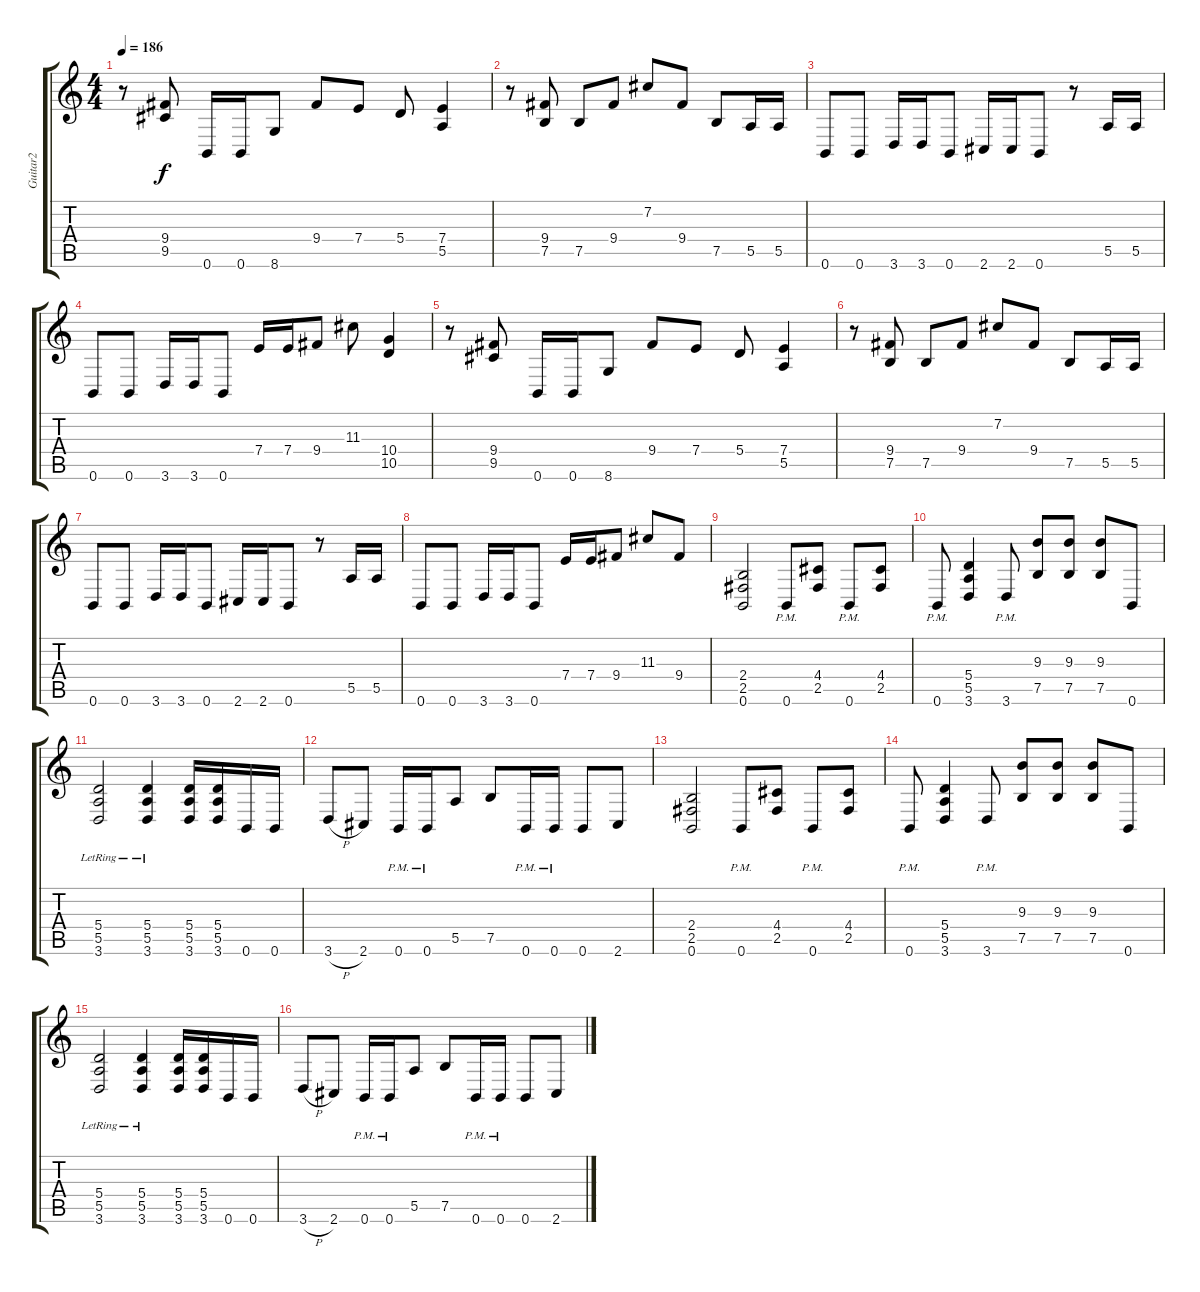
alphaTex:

\track ("Guitar2" "Guitar2") {instrument distortionguitar}
\staff {score tabs}
\tuning (B3 Gb3 D3 A2 E2 B1) {hide}
\ts (4 4)
\tempo 186
\clef g2
\ks c
r.8{dy f} (9.4 9.5).8 0.6.16 0.6.16 8.6.8 9.4.8 7.4.8 5.4.8 (7.4 5.5).4 |
r.8 (9.4 7.5).8 7.5.8 9.4.8 7.2.8 9.4.8 7.5.8 5.5.16 5.5.16 |
0.6.8 0.6.8 3.6.16 3.6.16 0.6.8 2.6.16 2.6.16 0.6.8 r.8 5.5.16 5.5.16 |
0.6.8 0.6.8 3.6.16 3.6.16 0.6.8 7.4.16 7.4.16 9.4.8 11.3.8 (10.4 10.5).4 |
r.8 (9.4 9.5).8 0.6.16 0.6.16 8.6.8 9.4.8 7.4.8 5.4.8 (7.4 5.5).4 |
r.8 (9.4 7.5).8 7.5.8 9.4.8 7.2.8 9.4.8 7.5.8 5.5.16 5.5.16 |
0.6.8 0.6.8 3.6.16 3.6.16 0.6.8 2.6.16 2.6.16 0.6.8 r.8 5.5.16 5.5.16 |
0.6.8 0.6.8 3.6.16 3.6.16 0.6.8 7.4.16 7.4.16 9.4.8 11.3.8 9.4.8 |
(2.4 2.5 0.6).2 0.6{pm}.8 (4.4 2.5).8 0.6{pm}.8 (4.4 2.5).8 |
0.6{pm}.8 (5.4 5.5 3.6).4 3.6{pm}.8 (9.3 7.5).8 (9.3 7.5).8 (9.3 7.5).8 0.6.8 |
(5.4{lr} 5.5{lr} 3.6).2 (5.4{lr} 5.5{lr} 3.6{lr}).4 (5.4 5.5 3.6).16 (5.4 5.5 3.6).16 0.6.16 0.6.16 |
3.6{h}.8 2.6.8 0.6{pm}.16 0.6{pm}.16 5.5.8 7.5.8 0.6{pm}.16 0.6{pm}.16 0.6.8 2.6.8 |
(2.4 2.5 0.6).2 0.6{pm}.8 (4.4 2.5).8 0.6{pm}.8 (4.4 2.5).8 |
0.6{pm}.8 (5.4 5.5 3.6).4 3.6{pm}.8 (9.3 7.5).8 (9.3 7.5).8 (9.3 7.5).8 0.6.8 |
(5.4{lr} 5.5{lr} 3.6).2 (5.4{lr} 5.5{lr} 3.6{lr}).4 (5.4 5.5 3.6).16 (5.4 5.5 3.6).16 0.6.16 0.6.16 |
3.6{h}.8 2.6.8 0.6{pm}.16 0.6{pm}.16 5.5.8 7.5.8 0.6{pm}.16 0.6{pm}.16 0.6.8 2.6.8
